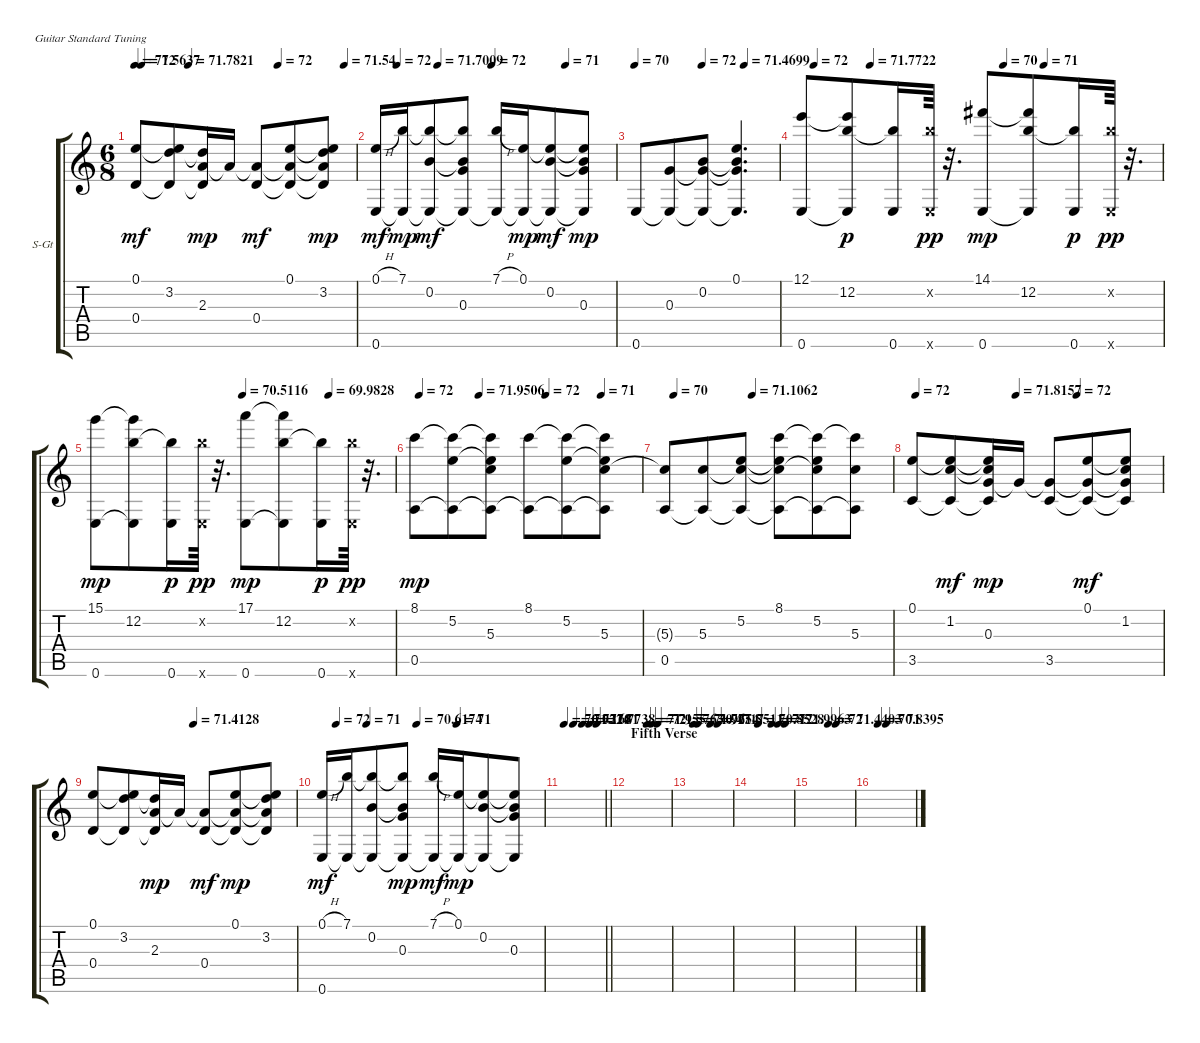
\bracketExtendMode groupsimilarinstruments
\firstSystemTrackNameOrientation horizontal
\otherSystemsTrackNameOrientation horizontal
\track ("Electric clean 1 doubling" "S-Gt") {instrument acousticguitarsteel}
\staff {score tabs}
\tuning (E4 B3 G3 D3 A2 E2)
\ts (6 8)
\tempo
71.5637
\tempo (72 0.03125)
\tempo (71.7821 0.24375)
\tempo (72 0.65)
\tempo (71.54 0.95)
\accidentals auto
\clef g2
\ottava regular
\simile none
\ks c
(0.1 0.4).8{dy mf} (3.2 0.1{t} 0.4{t}).8 (2.3 3.2{t} 0.4{t}).16{dy mp} 2.3{t}.16 (2.3{t} 0.4).8{dy mf} (0.1 2.3{t} 0.4{t}).8 (3.2 0.1{t} 2.3{t} 0.4{t}).8{dy mp} |
\tempo (72 0.09375)
\tempo (71.7009 0.2625)
\tempo (72 0.4875)
\tempo (71 0.79375)
(0.1{h} 0.6).16{dy mf} (7.1 0.6{t}).16{dy mp} (0.2 7.1{t} 0.6{t}).8{dy mf} (0.3 7.1{t} 0.2{t} 0.6{t}).8 (7.1{h} 0.6{t}).16 (0.1 0.6{t}).16{dy mp} (0.2 0.1{t} 0.6{t}).8{dy mf} (0.3 0.1{t} 0.2{t} 0.6{t}).8{dy mp} |
\tempo 70
\tempo (72 0.46875)
\tempo (71.4699 0.7625)
0.6.8 (0.3 0.6{t}).8 (0.2 0.6{t} 0.3{t}).8 (0.1 0.6{t} 0.2{t} 0.3{t}).4{d} |
\tempo (72 0.0375)
\tempo (71.7722 0.19375)
\tempo (70 0.5625)
\tempo (71 0.675)
(12.1 0.6).8 (12.2 0.6{t} 12.1{t}).8{dy p} (0.6 12.2{t}).16 (0.6{x} 12.2{x}).64{dy pp} r.32{d} (14.1 0.6).8{dy mp} (12.2 14.1{t} 0.6{t}).8 (0.6 12.2{t}).16{dy p} (0.6{x} 12.2{x}).64{dy pp} r.32{d} |
\tempo (70.5116 0.49375)
\tempo (69.9828 0.78125)
(15.1 0.6).8{dy mp} (12.2 0.6{t} 15.1{t}).8 (0.6 12.2{t}).16{dy p} (12.2{x} 0.6{x}).64{dy pp} r.32{d} (17.1 0.6).8{dy mp} (12.2 17.1{t} 0.6{t}).8 (0.6 12.2{t}).16{dy p} (12.2{x} 0.6{x}).64{dy pp} r.32{d} |
\tempo (72 0.025)
\tempo (71.9506 0.2875)
\tempo (72 0.58125)
\tempo (71 0.825)
(8.1 0.5).8{dy mp} (5.2 0.5{t} 8.1{t}).8 (5.3 0.5{t} 8.1{t} 5.2{t}).8 (8.1 0.5{t}).8 (5.2 0.5{t} 8.1{t}).8 (5.3 0.5{t} 8.1{t} 5.2{t}).8 |
\tempo (70 0.04375)
\tempo (71.1062 0.3875)
(5.3{t} 0.5).8 (5.3 0.5{t}).8 (5.2 0.5{t} 5.3{t}).8 (8.1 0.5{t} 5.3{t} 5.2{t}).8 (5.2 0.5{t} 5.3{t} 8.1{t}).8 (5.3 0.5{t} 8.1{t}).8 |
\tempo (72 0.01875)
\tempo (71.8157 0.41875)
\tempo (72 0.6625)
(0.1 3.5).8 (1.2 0.1{t} 3.5{t}).8{dy mf} (0.3 0.1{t} 1.2{t} 3.5{t}).16{dy mp} 0.3{t}.16 (0.3{t} 3.5).8 (0.1 0.3{t} 3.5{t}).8{dy mf} (1.2 0.1{t} 0.3{t} 3.5{t}).8 |
\tempo (71.4128 0.5)
(0.1 0.4).8 (3.2 0.1{t} 0.4{t}).8 (2.3 3.2{t} 0.4{t}).16{dy mp} 2.3{t}.16 (2.3{t} 0.4).8{dy mf} (0.1 2.3{t} 0.4{t}).8{dy mp} (3.2 0.1{t} 2.3{t} 0.4{t}).8 |
\tempo (72 0.06875)
\tempo (71 0.20625)
\tempo (70.6174 0.43125)
\tempo (71 0.6125)
(0.1{h} 0.6).16{dy mf} (7.1 0.6{t}).16 (0.2 7.1{t} 0.6{t}).8 (0.3 7.1{t} 0.2{t} 0.6{t}).8{dy mp} (7.1{h} 0.6{t}).16{dy mf} (0.1 0.6{t}).16{dy mp} (0.2 0.1{t} 0.6{t}).8 (0.3 0.1{t} 0.2{t} 0.6{t}).8 |
\tempo (70.0324 0.0375)
\tempo (71.1681 0.25625)
\tempo (72 0.475)
\tempo (71.7738 0.65)
\tempo (70 0.825)
\barLineRight lightlight
|
\section ("" "Fifth Verse")
\tempo (71.955 0.43125)
\tempo (72 0.55625)
\tempo (71.5763 0.7)
|
\tempo (71.9654 0.06875)
\tempo (70.4717 0.1875)
\tempo (72 0.4875)
\tempo (71.8511 0.6625)
|
\tempo (70.8528 0.16875)
\tempo (71 0.49375)
\tempo (72 0.65)
\tempo (71.9963 0.825)
|
\tempo (72 0.3875)
\tempo (71.4403 0.575)
|
\tempo (70.8395 0.1125)
\tempo (71 0.3125)
